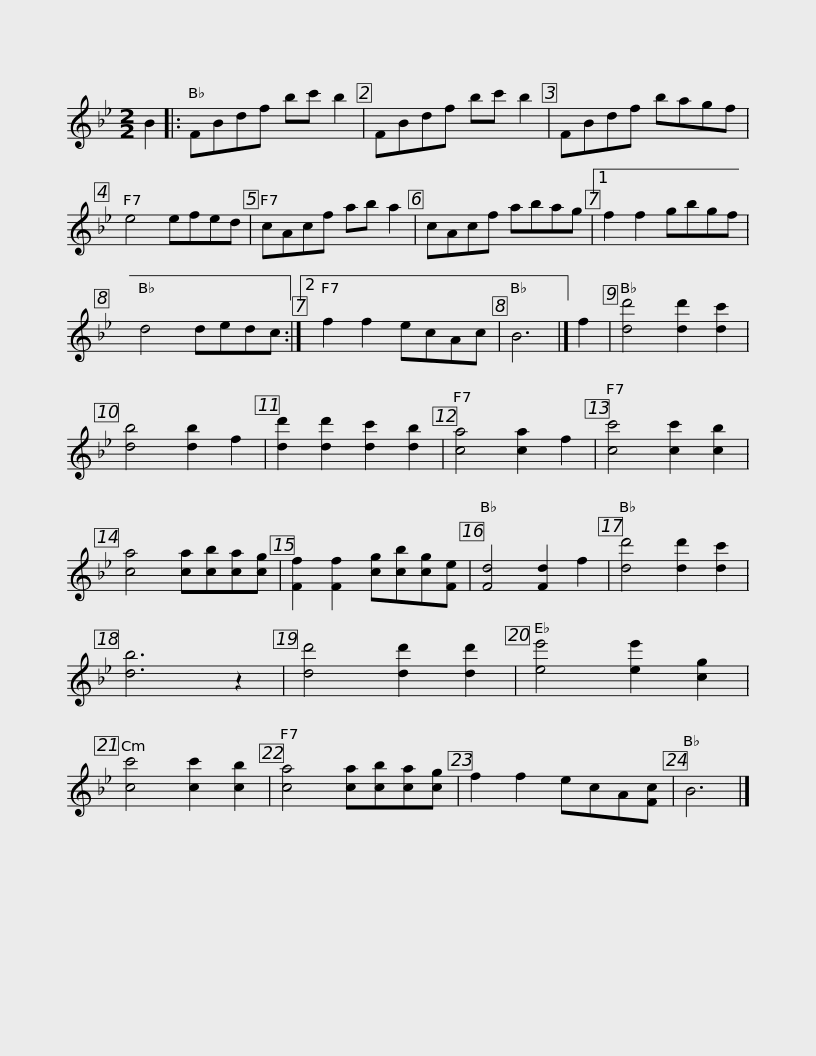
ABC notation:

X:1
L:1/8
M:2/2
I:linebreak $
K:Bb
V:1 treble
V:1
 B2 |: FBdf bc' b2 | FBdf bc' b2 | FBdf bagf | e4 efed | %5
 cAcf ab a2 |$ cAcf abag |1 f2 f2 gbgf | d4 dedc :|2 f2 f2 ecAc | %10
 B6 |] f2 | [dd']4 [dd']2 [dc']2 | [db]4 [db]2 f2 |$ [dd']2 [dd']2 [dc']2 [db]2 | %15
 [ca]4 [ca]2 f2 | [cc']4 [cc']2 [cb]2 | [ca]4 [ca][cb][ca][cg] | [Ff]2 [Ff]2 [cg][cb][cg][Fe] | [Fd]4 [Fd]2 f2 | %20
 [dd']4 [dd']2 [dc']2 | [db]6 z2 | [dd']4 [dd']2 [dd']2 |$ [ee']4 [ee']2 [cg]2 | [cc']4 [cc']2 [cb]2 | %25
 [ca]4 [ca][cb][ca][cg] | f2 f2 ecA[Fc] | B6 |] %28
